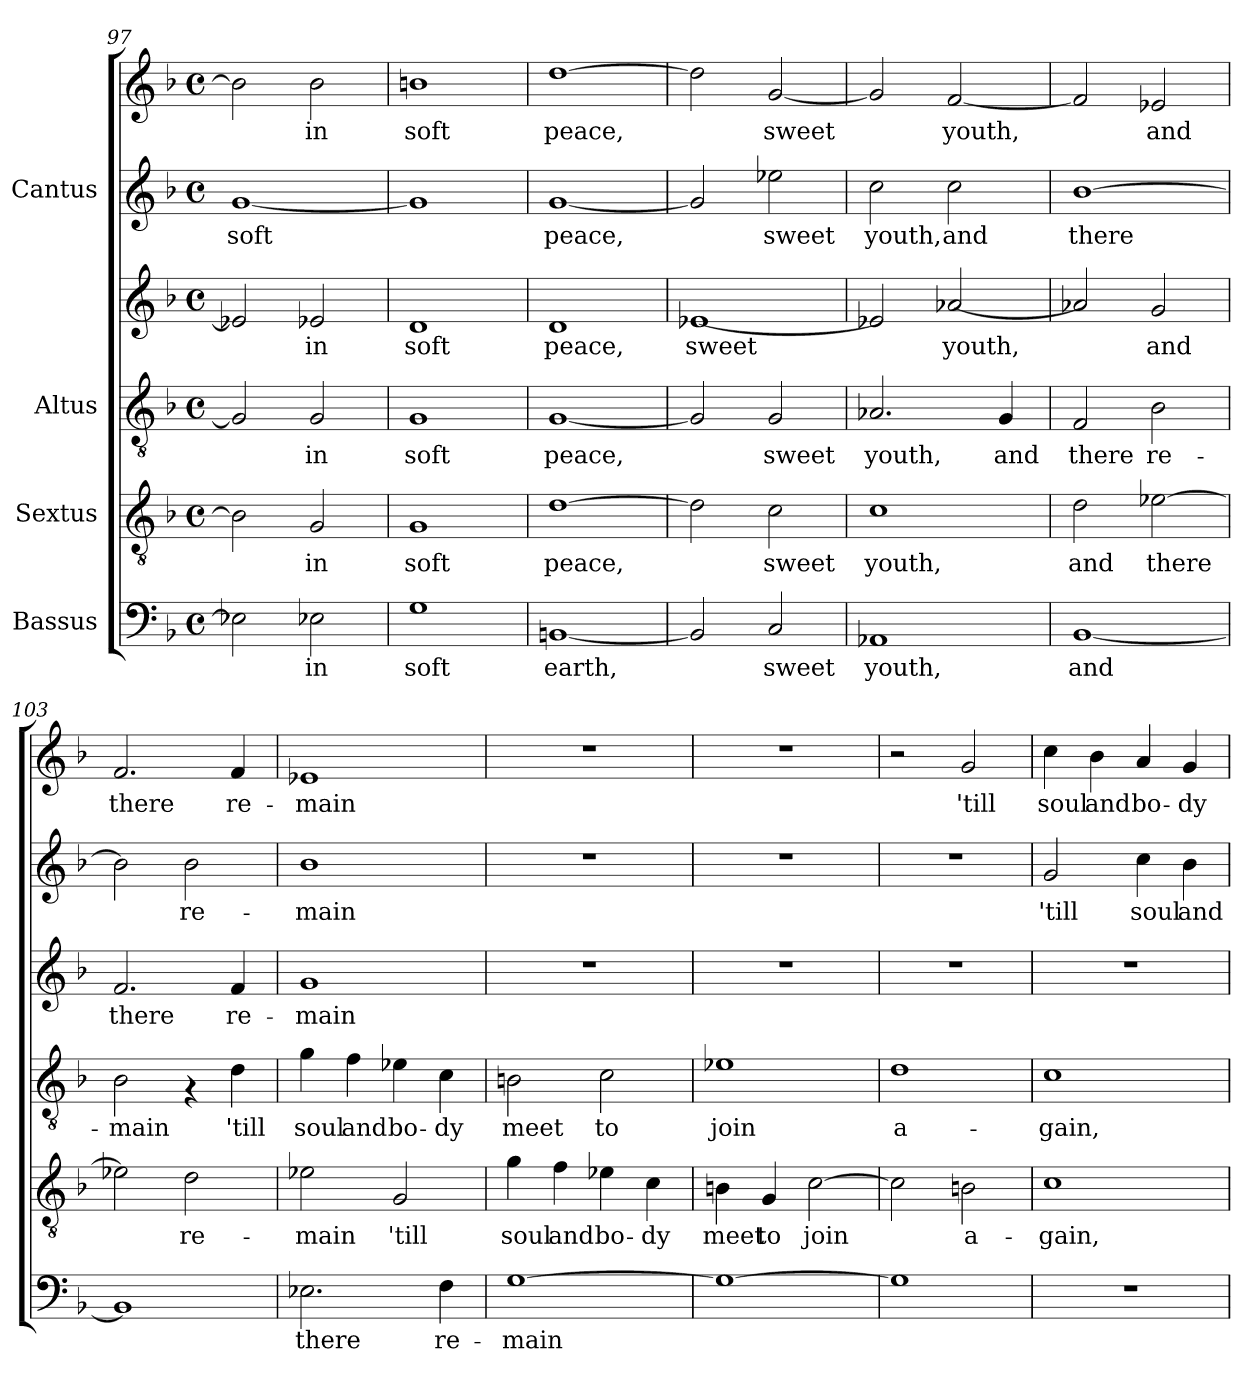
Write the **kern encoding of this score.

**kern	**text	**kern	**text	**kern	**text	**kern	**text	**kern	**text	**kern	**text
*part4	*part4	*part3	*part3	*part2	*part2	*part2	*part2	*part1	*part1	*part1	*part1
*staff6	*staff6	*staff5	*staff5	*staff4	*staff4	*staff3	*staff3	*staff2	*staff2	*staff1	*staff1
*I"Bassus	*	*I"Sextus	*	*I"Altus	*	*	*	*I"Cantus	*	*	*
*clefF4	*	*clefGv2	*	*clefGv2	*	*clefG2	*	*clefG2	*	*clefG2	*
*k[b-]	*	*k[b-]	*	*k[b-]	*	*k[b-]	*	*k[b-]	*	*k[b-]	*
*F:	*	*F:	*	*F:	*	*F:	*	*F:	*	*F:	*
*M4/4	*	*M4/4	*	*M4/4	*	*M4/4	*	*M4/4	*	*M4/4	*
*met(c)	*	*met(c)	*	*met(c)	*	*met(c)	*	*met(c)	*	*met(c)	*
=97	=97	=97	=97	=97	=97	=97	=97	=97	=97	=97	=97
!	!LO:LY:b:cj	!	!LO:LY:b:cj	!	!LO:LY:b:cj	!	!LO:LY:b:cj	!	!LO:LY:b:cj	!	!LO:LY:b:cj
2E-X\]	.	2B-\]	.	2G/]	.	2e-X/]	.	[<1g	soft	2b-\]	.
!	!LO:LY:b:cj	!	!LO:LY:b:cj	!	!LO:LY:b:cj	!	!LO:LY:b:cj	!	!	!	!LO:LY:b:cj
2E-X\	in	2G/	in	2G/	in	2e-X/	in	.	.	2b-\	in
=98	=98	=98	=98	=98	=98	=98	=98	=98	=98	=98	=98
!	!LO:LY:b:cj	!	!LO:LY:b:cj	!	!LO:LY:b:cj	!	!LO:LY:b:cj	!	!	!	!LO:LY:b:cj
1G	soft	1G	soft	1G	soft	1d	soft	1g]	.	1bn	soft
=99	=99	=99	=99	=99	=99	=99	=99	=99	=99	=99	=99
!	!LO:LY:b:cj	!	!LO:LY:b:cj	!	!LO:LY:b:cj	!	!LO:LY:b:cj	!	!LO:LY:b:cj	!	!LO:LY:b:cj
[<1BBn	earth,	[>1d	peace,	[<1G	peace,	1d	peace,	[<1g	peace,	[>1dd	peace,
!!LO:LB:g=z
=100	=100	=100	=100	=100	=100	=100	=100	=100	=100	=100	=100
!	!LO:LY:b:cj	!	!LO:LY:b:cj	!	!LO:LY:b:cj	!	!LO:LY:b:cj	!	!LO:LY:b:cj	!	!LO:LY:b:cj
2BBn/]	.	2d\]	.	2G/]	.	[<1e-X	sweet	2g/]	.	2dd\]	.
!	!LO:LY:b:cj	!	!LO:LY:b:cj	!	!LO:LY:b:cj	!	!	!	!LO:LY:b:cj	!	!LO:LY:b:cj
2C/	sweet	2c\	sweet	2G/	sweet	.	.	2ee-X\	sweet	[<2g/	sweet
=101	=101	=101	=101	=101	=101	=101	=101	=101	=101	=101	=101
!	!LO:LY:b:cj	!	!LO:LY:b:cj	!	!LO:LY:b:cj	!	!LO:LY:b:cj	!	!LO:LY:b:cj	!	!LO:LY:b:cj
1AA-X	youth,	1c	youth,	2.A-X/	youth,	2e-X/]	.	2cc\	youth,	2g/]	.
!	!	!	!	!	!	!	!LO:LY:b:cj	!	!LO:LY:b:cj	!	!LO:LY:b:cj
.	.	.	.	.	.	[<2a-X/	youth,	2cc\	and	[<2f/	youth,
!	!	!	!	!	!LO:LY:b:cj	!	!	!	!	!	!
.	.	.	.	4G/	and	.	.	.	.	.	.
=102	=102	=102	=102	=102	=102	=102	=102	=102	=102	=102	=102
!	!LO:LY:b:cj	!	!LO:LY:b:cj	!	!LO:LY:b:cj	!	!LO:LY:b:cj	!	!LO:LY:b:cj	!	!LO:LY:b:cj
[<1BB-	and	2d\	and	2F/	there	2a-X/]	.	[>1b-	there	2f/]	.
!	!	!	!LO:LY:b:cj	!	!LO:LY:b:cj	!	!LO:LY:b:cj	!	!	!	!LO:LY:b:cj
.	.	[>2e-X\	there	2B-\	re-	2g/	and	.	.	2e-X/	and
=103	=103	=103	=103	=103	=103	=103	=103	=103	=103	=103	=103
!	!	!	!LO:LY:b:cj	!	!LO:LY:b:cj	!	!LO:LY:b:cj	!	!LO:LY:b:cj	!	!LO:LY:b:cj
1BB-]	.	2e-X\]	.	2B-\	-main	2.f/	-there	2b-\]	-	2.f/	there
!	!	!	!LO:LY:b:cj	!	!	!	!	!	!LO:LY:b:cj	!	!
.	.	2d\	re-	4rF	.	.	.	2b-\	re-	.	.
!	!	!	!	!	!LO:LY:b:cj	!	!LO:LY:b:cj	!	!	!	!LO:LY:b:cj
.	.	.	.	4d\	'till	4f/	re-	.	.	4f/	re-
=104	=104	=104	=104	=104	=104	=104	=104	=104	=104	=104	=104
!	!LO:LY:b:cj	!	!LO:LY:b:cj	!	!LO:LY:b:cj	!	!LO:LY:b:cj	!	!LO:LY:b:cj	!	!LO:LY:b:cj
2.E-X\	there	2e-X\	-main	4g\	soul	1g	main	1b-	main	1e-X	-main
!	!	!	!	!	!LO:LY:b:cj	!	!	!	!	!	!
.	.	.	.	4f\	and	.	.	.	.	.	.
!	!	!	!LO:LY:b:cj	!	!LO:LY:b:cj	!	!	!	!	!	!
.	.	2G/	'till	4e-X\	bo-	.	.	.	.	.	.
!	!LO:LY:b:cj	!	!	!	!LO:LY:b:cj	!	!	!	!	!	!
4F\	re-	.	.	4c\	-dy	.	.	.	.	.	.
=105	=105	=105	=105	=105	=105	=105	=105	=105	=105	=105	=105
!	!LO:LY:b:cj	!	!LO:LY:b:cj	!	!LO:LY:b:cj	!	!	!	!	!	!
[>1G	-main	4g\	soul	2Bn\	meet	1r	.	1r	.	1r	.
!	!	!	!LO:LY:b:cj	!	!	!	!	!	!	!	!
.	.	4f\	and	.	.	.	.	.	.	.	.
!	!	!	!LO:LY:b:cj	!	!LO:LY:b:cj	!	!	!	!	!	!
.	.	4e-X\	bo-	2c\	to	.	.	.	.	.	.
!	!	!	!LO:LY:b:cj	!	!	!	!	!	!	!	!
.	.	4c\	-dy	.	.	.	.	.	.	.	.
!!LO:PB:g=z
=106	=106	=106	=106	=106	=106	=106	=106	=106	=106	=106	=106
!	!	!	!LO:LY:b:cj	!	!LO:LY:b:cj	!	!	!	!	!	!
1G_>	.	4Bn\	meet	1e-X	join	1r	.	1r	.	1r	.
!	!	!	!LO:LY:b:cj	!	!	!	!	!	!	!	!
.	.	4G/	to	.	.	.	.	.	.	.	.
!	!	!	!LO:LY:b:cj	!	!	!	!	!	!	!	!
.	.	[>2c\	join	.	.	.	.	.	.	.	.
=107	=107	=107	=107	=107	=107	=107	=107	=107	=107	=107	=107
!	!	!	!LO:LY:b:cj	!	!LO:LY:b:cj	!	!	!	!	!	!
1G]	.	2c\]	.	1d	a-	1r	.	1r	.	2r	.
!	!	!	!LO:LY:b:cj	!	!	!	!	!	!	!	!LO:LY:b:cj
.	.	2Bn\	a-	.	.	.	.	.	.	2g/	'till
=108	=108	=108	=108	=108	=108	=108	=108	=108	=108	=108	=108
!	!	!	!LO:LY:b:cj	!	!LO:LY:b:cj	!	!	!	!LO:LY:b:cj	!	!LO:LY:b:cj
1r	.	1c	-gain,	1c	-gain,	1r	.	2g/	'till	4cc\	soul
!	!	!	!	!	!	!	!	!	!	!	!LO:LY:b:cj
.	.	.	.	.	.	.	.	.	.	4b-\	and
!	!	!	!	!	!	!	!	!	!LO:LY:b:cj	!	!LO:LY:b:cj
.	.	.	.	.	.	.	.	4cc\	soul	4a/	bo-
!	!	!	!	!	!	!	!	!	!LO:LY:b:cj	!	!LO:LY:b:cj
.	.	.	.	.	.	.	.	4b-\	and	4g/	-dy
=	=	=	=	=	=	=	=	=	=	=	=
*-	*-	*-	*-	*-	*-	*-	*-	*-	*-	*-	*-
